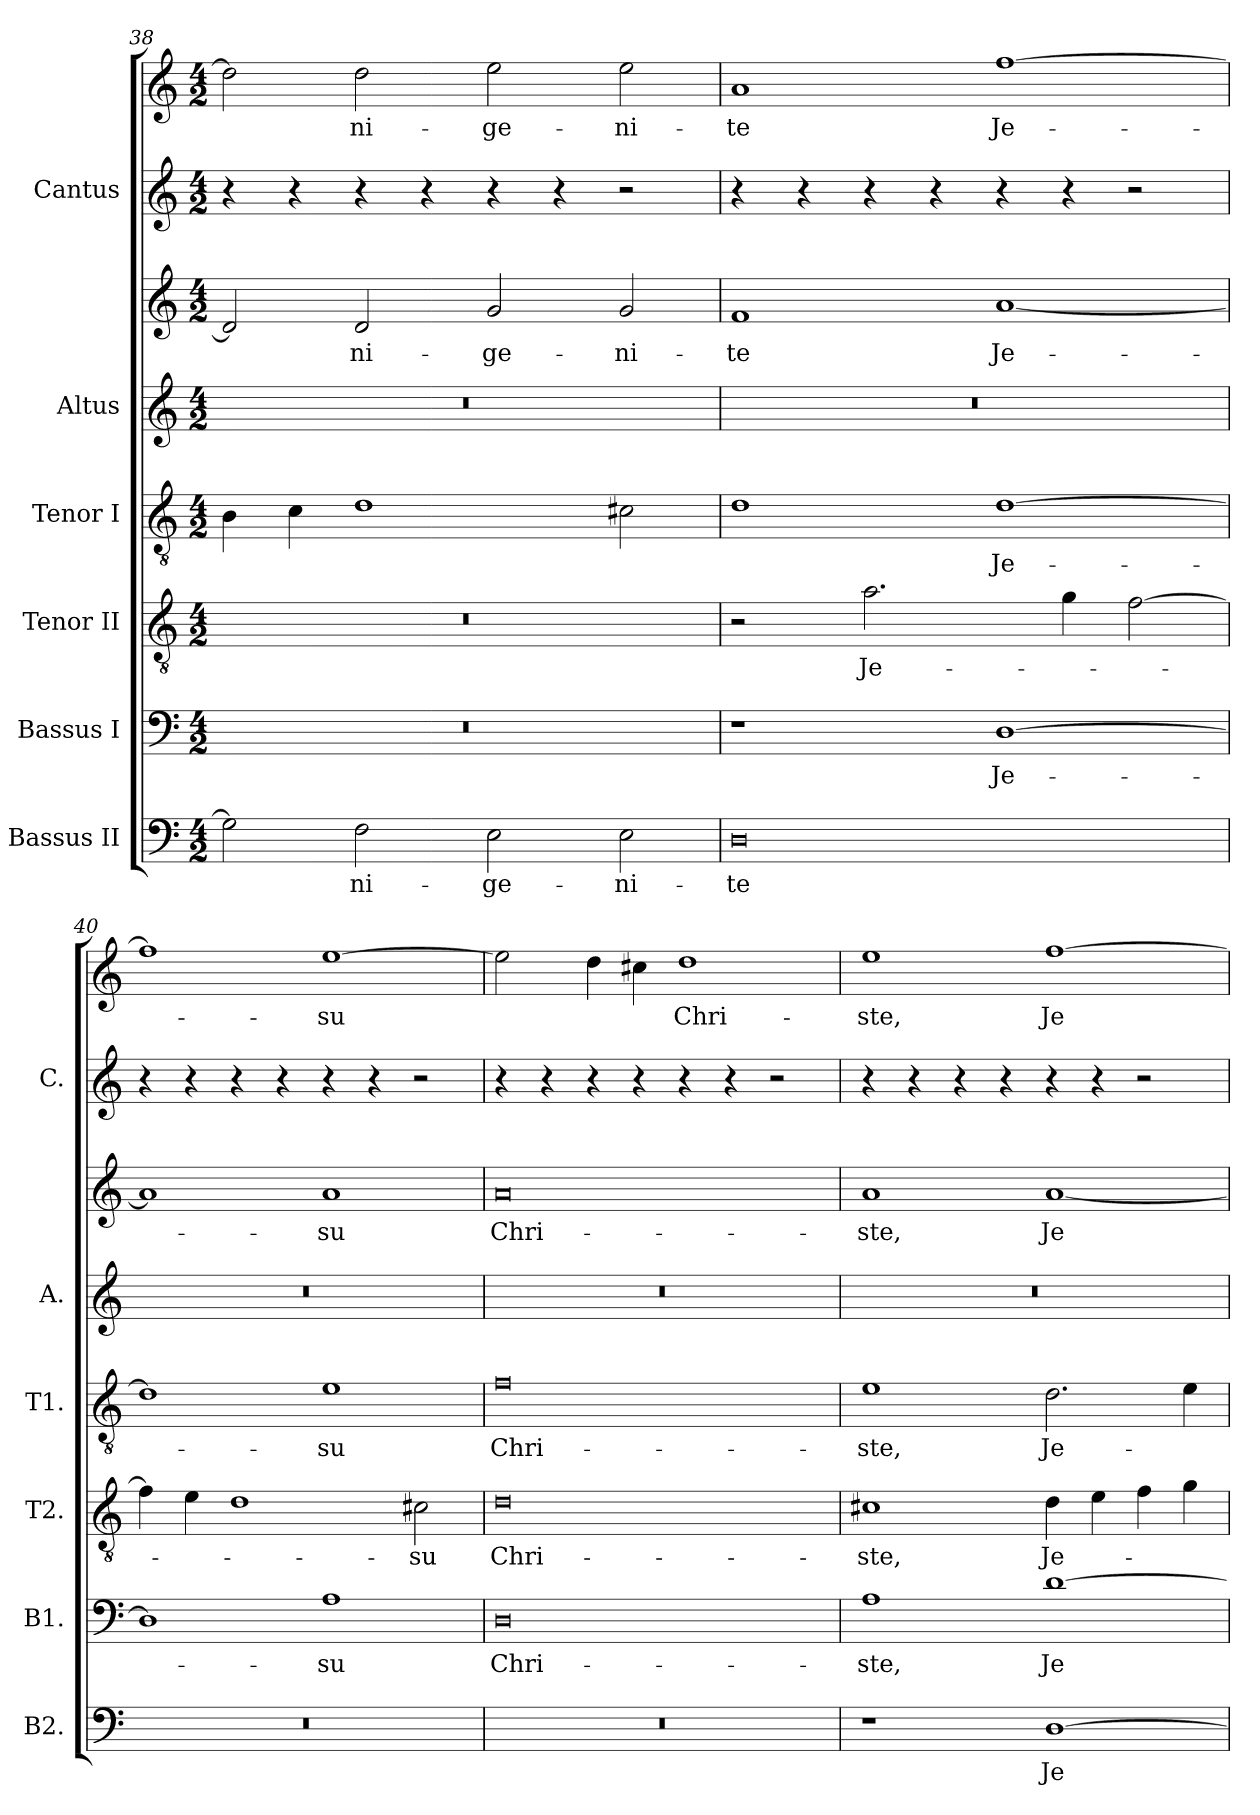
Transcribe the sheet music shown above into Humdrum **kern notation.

**kern	**text	**kern	**text	**kern	**text	**kern	**text	**kern	**kern	**text	**kern	**kern	**text
*part6	*part6	*part5	*part5	*part4	*part4	*part3	*part3	*part2	*part2	*part2	*part1	*part1	*part1
*staff8	*staff8	*staff7	*staff7	*staff6	*staff6	*staff5	*staff5	*staff4	*staff3	*staff3	*staff2	*staff1	*staff1
*I"Bassus II	*	*I"Bassus I	*	*I"Tenor II	*	*I"Tenor I	*	*I"Altus	*	*	*I"Cantus	*	*
*I'B2.	*	*I'B1.	*	*I'T2.	*	*I'T1.	*	*I'A.	*	*	*I'C.	*	*
*clefF4	*	*clefF4	*	*clefGv2	*	*clefGv2	*	*clefG2	*clefG2	*	*clefG2	*clefG2	*
*	*	*	*	*ITrd7c12	*	*ITrd7c12	*	*	*	*	*	*	*
*k[]	*	*k[]	*	*k[]	*	*k[]	*	*k[]	*k[]	*	*k[]	*k[]	*
*C:	*	*C:	*	*C:	*	*C:	*	*C:	*C:	*	*C:	*C:	*
*M4/2	*	*M4/2	*	*M4/2	*	*M4/2	*	*M4/2	*M4/2	*	*M4/2	*M4/2	*
=38	=38	=38	=38	=38	=38	=38	=38	=38	=38	=38	=38	=38	=38
!	!	!LO:N:vis=1	!	!LO:N:vis=1	!	!	!	!LO:N:vis=1	!	!	!	!	!
2Gi\]	.	0r	.	0r	.	4BBi\	.	0r	2di/]	.	4r	2ddi\]	.
.	.	.	.	.	.	4Ci\	.	.	.	.	4r	.	.
!	!LO:LY:b:color=#000000	!	!	!	!	!	!	!	!	!	!	!	!
!	!	!	!	!	!	!	!	!	!	!LO:LY:b:color=#000000	!	!	!
!	!	!	!	!	!	!	!	!	!	!	!	!	!LO:LY:b:color=#000000
2Fi\	-ni-	.	.	.	.	1Di	.	.	2di/	-ni-	4r	2ddi\	-ni-
.	.	.	.	.	.	.	.	.	.	.	4r	.	.
!	!LO:LY:b:color=#000000	!	!	!	!	!	!	!	!	!	!	!	!
!	!	!	!	!	!	!	!	!	!	!LO:LY:b:color=#000000	!	!	!
!	!	!	!	!	!	!	!	!	!	!	!	!	!LO:LY:b:color=#000000
2Ei\	-ge-	.	.	.	.	.	.	.	2gi/	-ge-	4r	2eei\	-ge-
.	.	.	.	.	.	.	.	.	.	.	4r	.	.
!	!LO:LY:b:color=#000000	!	!	!	!	!	!	!	!	!	!	!	!
!	!	!	!	!	!	!	!	!	!	!LO:LY:b:color=#000000	!	!	!
!	!	!	!	!	!	!	!	!	!	!	!	!	!LO:LY:b:color=#000000
2Ei\	-ni-	.	.	.	.	2C#Xi\	.	.	2gi/	-ni-	2r	2eei\	-ni-
=39	=39	=39	=39	=39	=39	=39	=39	=39	=39	=39	=39	=39	=39
!	!LO:LY:b:color=#000000	!	!	!	!	!	!	!LO:N:vis=1	!	!	!	!	!
!	!	!	!	!	!	!	!	!	!	!LO:LY:b:color=#000000	!	!	!
!	!	!	!	!	!	!	!	!	!	!	!	!	!LO:LY:b:color=#000000
0Di	-te	1r	.	2r	.	1Di	.	0r	1fi	-te	4r	1ai	-te
.	.	.	.	.	.	.	.	.	.	.	4r	.	.
!	!	!	!	!	!LO:LY:b:color=#000000	!	!	!	!	!	!	!	!
.	.	.	.	2.Ai\	Je-	.	.	.	.	.	4r	.	.
.	.	.	.	.	.	.	.	.	.	.	4r	.	.
!	!	!	!LO:LY:b:color=#000000	!	!	!	!	!	!	!	!	!	!
!	!	!	!	!	!	!	!LO:LY:b:color=#000000	!	!	!	!	!	!
!	!	!	!	!	!	!	!	!	!	!LO:LY:b:color=#000000	!	!	!
!	!	!	!	!	!	!	!	!	!	!	!	!	!LO:LY:b:color=#000000
.	.	[1Di	Je-	.	.	[1Di	Je-	.	[1ai	Je-	4r	[1ffi	Je-
.	.	.	.	4Gi\	.	.	.	.	.	.	4r	.	.
.	.	.	.	[2Fi\	.	.	.	.	.	.	2r	.	.
=40	=40	=40	=40	=40	=40	=40	=40	=40	=40	=40	=40	=40	=40
!LO:N:vis=1	!	!	!	!	!	!	!	!LO:N:vis=1	!	!	!	!	!
0r	.	1Di]	.	4Fi\]	.	1Di]	.	0r	1ai]	.	4r	1ffi]	.
.	.	.	.	4Ei\	.	.	.	.	.	.	4r	.	.
.	.	.	.	1Di	.	.	.	.	.	.	4r	.	.
.	.	.	.	.	.	.	.	.	.	.	4r	.	.
!	!	!	!LO:LY:b:color=#000000	!	!	!	!	!	!	!	!	!	!
!	!	!	!	!	!	!	!LO:LY:b:color=#000000	!	!	!	!	!	!
!	!	!	!	!	!	!	!	!	!	!LO:LY:b:color=#000000	!	!	!
!	!	!	!	!	!	!	!	!	!	!	!	!	!LO:LY:b:color=#000000
.	.	1Ai	-su	.	.	1Ei	-su	.	1ai	-su	4r	[1eei	-su
.	.	.	.	.	.	.	.	.	.	.	4r	.	.
!	!	!	!	!	!LO:LY:b:color=#000000	!	!	!	!	!	!	!	!
.	.	.	.	2C#Xi\	-su	.	.	.	.	.	2r	.	.
!!LO:PB:g=z
=41	=41	=41	=41	=41	=41	=41	=41	=41	=41	=41	=41	=41	=41
!LO:N:vis=1	!	!	!	!	!	!	!	!	!	!	!	!	!
!	!	!	!LO:LY:b:color=#000000	!	!	!	!	!	!	!	!	!	!
!	!	!	!	!	!LO:LY:b:color=#000000	!	!	!	!	!	!	!	!
!	!	!	!	!	!	!	!LO:LY:b:color=#000000	!LO:N:vis=1	!	!	!	!	!
!	!	!	!	!	!	!	!	!	!	!LO:LY:b:color=#000000	!	!	!
0r	.	0Di	Chri-	0Di	Chri-	0Fi	Chri-	0r	0ai	Chri-	4r	2eei\]	.
.	.	.	.	.	.	.	.	.	.	.	4r	.	.
.	.	.	.	.	.	.	.	.	.	.	4r	4ddi\	.
.	.	.	.	.	.	.	.	.	.	.	4r	4cc#Xi\	.
!	!	!	!	!	!	!	!	!	!	!	!	!	!LO:LY:b:color=#000000
.	.	.	.	.	.	.	.	.	.	.	4r	1ddi	Chri-
.	.	.	.	.	.	.	.	.	.	.	4r	.	.
.	.	.	.	.	.	.	.	.	.	.	2r	.	.
=42	=42	=42	=42	=42	=42	=42	=42	=42	=42	=42	=42	=42	=42
!	!	!	!LO:LY:b:color=#000000	!	!	!	!	!	!	!	!	!	!
!	!	!	!	!	!LO:LY:b:color=#000000	!	!	!	!	!	!	!	!
!	!	!	!	!	!	!	!LO:LY:b:color=#000000	!LO:N:vis=1	!	!	!	!	!
!	!	!	!	!	!	!	!	!	!	!LO:LY:b:color=#000000	!	!	!
!	!	!	!	!	!	!	!	!	!	!	!	!	!LO:LY:b:color=#000000
1r	.	1Ai	-ste,	1C#Xi	-ste,	1Ei	-ste,	0r	1ai	-ste,	4r	1eei	-ste,
.	.	.	.	.	.	.	.	.	.	.	4r	.	.
.	.	.	.	.	.	.	.	.	.	.	4r	.	.
.	.	.	.	.	.	.	.	.	.	.	4r	.	.
!	!LO:LY:b:color=#000000	!	!	!	!	!	!	!	!	!	!	!	!
!	!	!	!LO:LY:b:color=#000000	!	!	!	!	!	!	!	!	!	!
!	!	!	!	!	!LO:LY:b:color=#000000	!	!	!	!	!	!	!	!
!	!	!	!	!	!	!	!LO:LY:b:color=#000000	!	!	!	!	!	!
!	!	!	!	!	!	!	!	!	!	!LO:LY:b:color=#000000	!	!	!
!	!	!	!	!	!	!	!	!	!	!	!	!	!LO:LY:b:color=#000000
[1Di	Je-	[1di	Je-	4Di\	Je-	2.Di\	Je-	.	[1ai	Je-	4r	[1ffi	Je-
.	.	.	.	4Ei\	.	.	.	.	.	.	4r	.	.
.	.	.	.	4Fi\	.	.	.	.	.	.	2r	.	.
.	.	.	.	4Gi\	.	4Ei\	.	.	.	.	.	.	.
=	=	=	=	=	=	=	=	=	=	=	=	=	=
*-	*-	*-	*-	*-	*-	*-	*-	*-	*-	*-	*-	*-	*-
